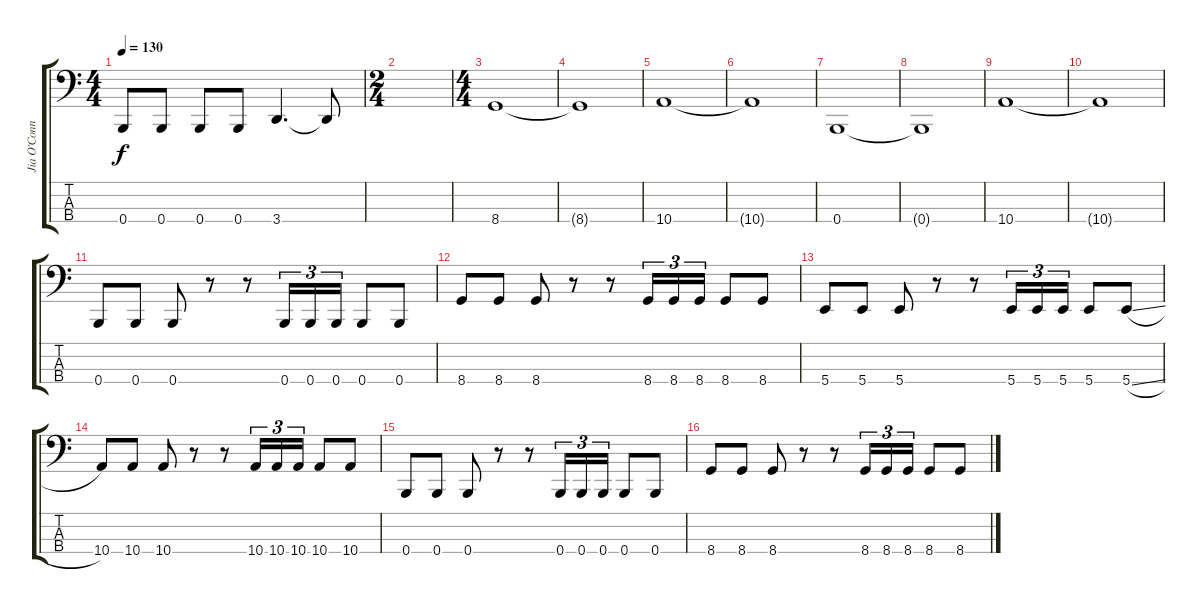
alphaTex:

\track ("Jia O'Connor" "Jia O'Conn") {instrument electricbasspick}
\staff {score tabs}
\tuning (E2 B1 Gb1 B0) {hide}
\ts (4 4)
\tempo 130
\clef f4
\ks c
0.4.8{dy f} 0.4.8 0.4.8 0.4.8 3.4.4{d} 3.4{t}.8 |
\ts (2 4)
|
\ts (4 4)
8.4.1 |
8.4{t}.1 |
10.4.1 |
10.4{t}.1 |
0.4.1 |
0.4{t}.1 |
10.4.1 |
10.4{t}.1 |
0.4.8{volume 16} 0.4.8 0.4.8 r.8 r.8 0.4.16{tu (3 2)} 0.4.16{tu (3 2)} 0.4.16{tu (3 2)} 0.4.8 0.4.8 |
8.4.8 8.4.8 8.4.8 r.8 r.8 8.4.16{tu (3 2)} 8.4.16{tu (3 2)} 8.4.16{tu (3 2)} 8.4.8 8.4.8 |
5.4.8 5.4.8 5.4.8 r.8 r.8 5.4.16{tu (3 2)} 5.4.16{tu (3 2)} 5.4.16{tu (3 2)} 5.4.8 5.4{sl}.8 |
10.4.8 10.4.8 10.4.8 r.8 r.8 10.4.16{tu (3 2)} 10.4.16{tu (3 2)} 10.4.16{tu (3 2)} 10.4.8 10.4.8 |
0.4.8 0.4.8 0.4.8 r.8 r.8 0.4.16{tu (3 2)} 0.4.16{tu (3 2)} 0.4.16{tu (3 2)} 0.4.8 0.4.8 |
8.4.8 8.4.8 8.4.8 r.8 r.8 8.4.16{tu (3 2)} 8.4.16{tu (3 2)} 8.4.16{tu (3 2)} 8.4.8 8.4.8
